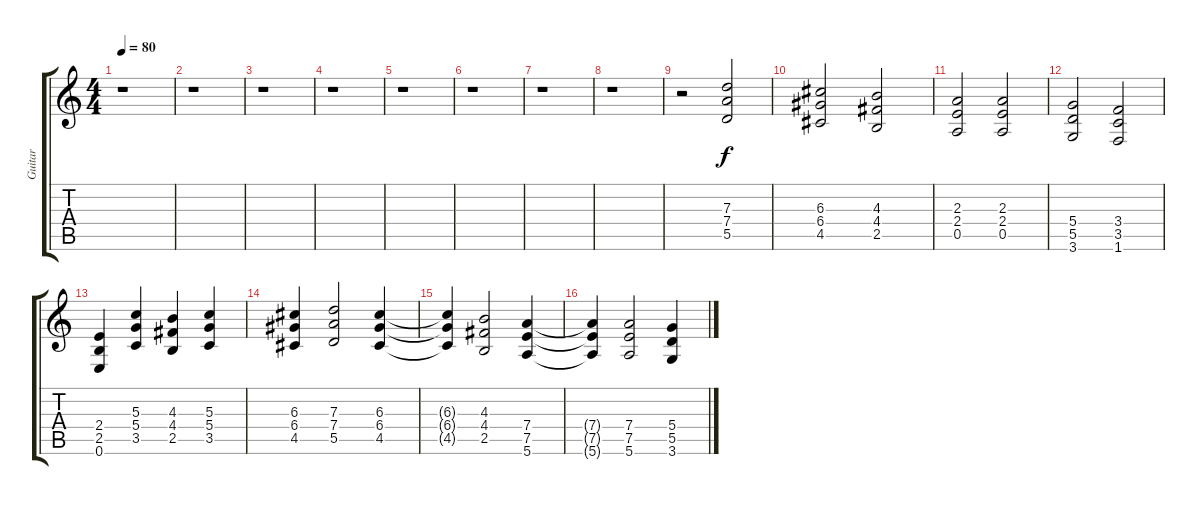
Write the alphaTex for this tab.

\track ("Guitar" "Guitar") {instrument overdrivenguitar}
\staff {score tabs}
\tuning (E4 B3 G3 D3 A2 E2) {hide}
\ts (4 4)
\tempo 80
\clef g2
\ks c
r.1{dy f} |
r.1 |
r.1 |
r.1 |
r.1 |
r.1 |
r.1 |
r.1 |
r.2 (7.3 7.4 5.5).2 |
(6.3 6.4 4.5).2 (4.3 4.4 2.5).2 |
(2.3 2.4 0.5).2 (2.3 2.4 0.5).2 |
(5.4 5.5 3.6).2 (3.4 3.5 1.6).2 |
(2.4 2.5 0.6).4 (5.3 5.4 3.5).4 (4.3 4.4 2.5).4 (5.3 5.4 3.5).4 |
(6.3 6.4 4.5).4 (7.3 7.4 5.5).2 (6.3 6.4 4.5).4 |
(6.3{t} 6.4{t} 4.5{t}).4 (4.3 4.4 2.5).2 (7.4 7.5 5.6).4 |
(7.4{t} 7.5{t} 5.6{t}).4 (7.4 7.5 5.6).2 (5.4 5.5 3.6).4
